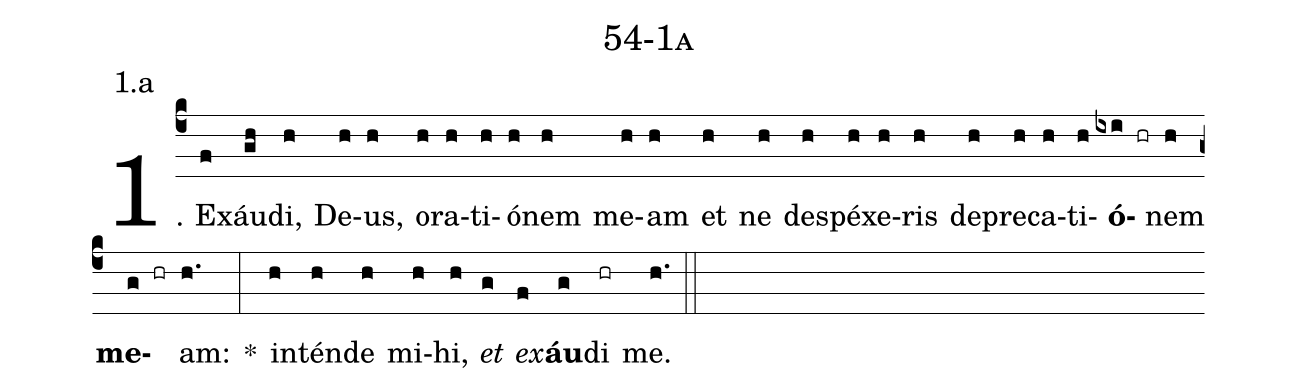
name: 54-1a;
annotation: 1.a;
%%
(c4)1. Ex(f)áu(gh)di,(h) De(h)us,(h) o(h)ra(h)ti(h)ó(h)nem(h) me(h)am(h) et(h) ne(h) de(h)spé(h)xe(h)ris(h) de(h)pre(h)ca(h)ti(h)<b>ó</b>(ixi hr)nem(h) <b>me</b>(g hr)am:(h.) *(:) in(h)tén(h)de(h) mi(h)hi,(h) <i>et</i>(g) <i>ex</i>(f)<b>áu</b>(g)di(hr) me.(h.) (::)
